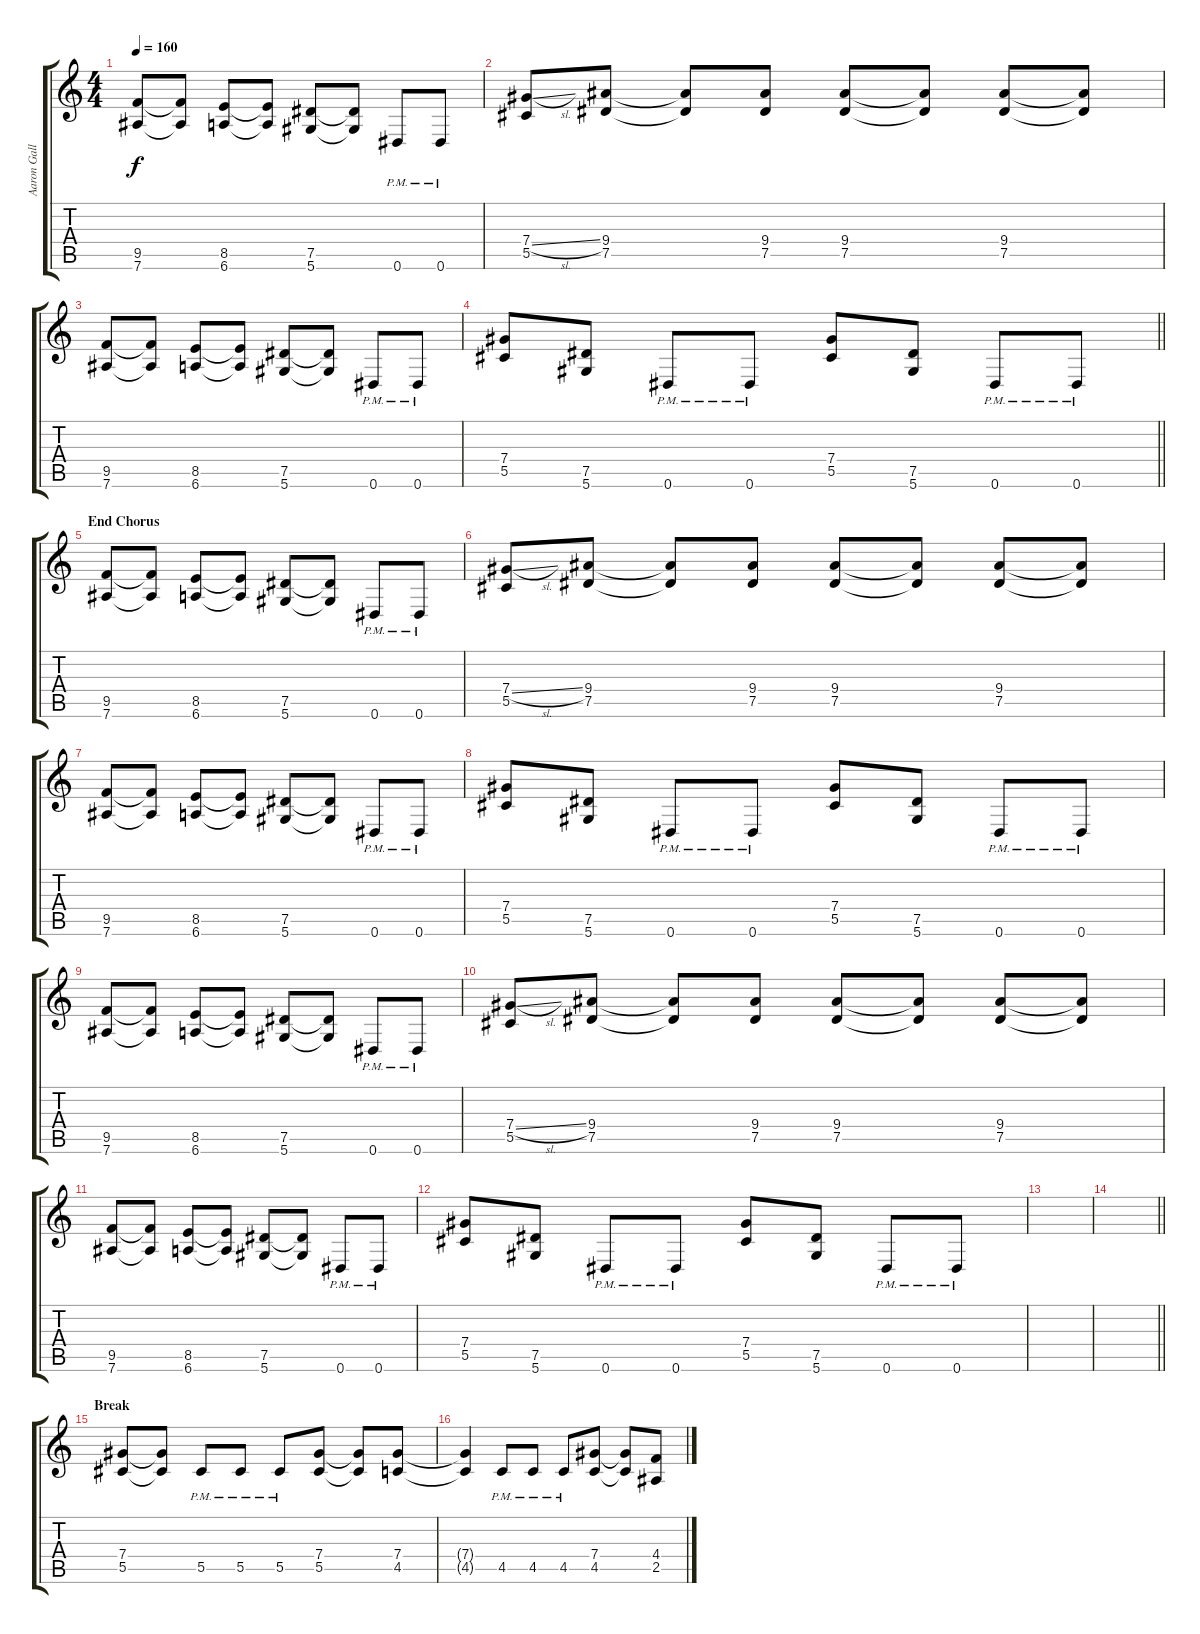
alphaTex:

\track ("Aaron Gallegos" "Aaron Gall") {instrument distortionguitar}
\staff {score tabs}
\tuning (Eb4 Bb3 Gb3 Db3 Ab2 Eb2) {hide}
\ts (4 4)
\tempo 160
\clef g2
\ks c
(9.5 7.6).8{dy f} (9.5{t} 7.6{t}).8 (8.5 6.6).8 (8.5{t} 6.6{t}).8 (7.5 5.6).8 (7.5{t} 5.6{t}).8 0.6{pm}.8 0.6{pm}.8 |
(7.4{sl} 5.5).8 (9.4 7.5).8 (9.4{t} 7.5{t}).8 (9.4 7.5).8 (9.4 7.5).8 (9.4{t} 7.5{t}).8 (9.4 7.5).8 (9.4{t} 7.5{t}).8 |
(9.5 7.6).8 (9.5{t} 7.6{t}).8 (8.5 6.6).8 (8.5{t} 6.6{t}).8 (7.5 5.6).8 (7.5{t} 5.6{t}).8 0.6{pm}.8 0.6{pm}.8 |
\barLineRight lightlight
(7.4 5.5).8 (7.5 5.6).8 0.6{pm}.8 0.6{pm}.8 (7.4 5.5).8 (7.5 5.6).8 0.6{pm}.8 0.6{pm}.8 |
\section ("" "End Chorus")
(9.5 7.6).8 (9.5{t} 7.6{t}).8 (8.5 6.6).8 (8.5{t} 6.6{t}).8 (7.5 5.6).8 (7.5{t} 5.6{t}).8 0.6{pm}.8 0.6{pm}.8 |
(7.4{sl} 5.5).8 (9.4 7.5).8 (9.4{t} 7.5{t}).8 (9.4 7.5).8 (9.4 7.5).8 (9.4{t} 7.5{t}).8 (9.4 7.5).8 (9.4{t} 7.5{t}).8 |
(9.5 7.6).8 (9.5{t} 7.6{t}).8 (8.5 6.6).8 (8.5{t} 6.6{t}).8 (7.5 5.6).8 (7.5{t} 5.6{t}).8 0.6{pm}.8 0.6{pm}.8 |
(7.4 5.5).8 (7.5 5.6).8 0.6{pm}.8 0.6{pm}.8 (7.4 5.5).8 (7.5 5.6).8 0.6{pm}.8 0.6{pm}.8 |
(9.5 7.6).8 (9.5{t} 7.6{t}).8 (8.5 6.6).8 (8.5{t} 6.6{t}).8 (7.5 5.6).8 (7.5{t} 5.6{t}).8 0.6{pm}.8 0.6{pm}.8 |
(7.4{sl} 5.5).8 (9.4 7.5).8 (9.4{t} 7.5{t}).8 (9.4 7.5).8 (9.4 7.5).8 (9.4{t} 7.5{t}).8 (9.4 7.5).8 (9.4{t} 7.5{t}).8 |
(9.5 7.6).8 (9.5{t} 7.6{t}).8 (8.5 6.6).8 (8.5{t} 6.6{t}).8 (7.5 5.6).8 (7.5{t} 5.6{t}).8 0.6{pm}.8 0.6{pm}.8 |
(7.4 5.5).8 (7.5 5.6).8 0.6{pm}.8 0.6{pm}.8 (7.4 5.5).8 (7.5 5.6).8 0.6{pm}.8 0.6{pm}.8 |
|
\barLineRight lightlight
|
\section ("" "Break")
(7.4 5.5).8 (7.4{t} 5.5{t}).8 5.5{pm}.8 5.5{pm}.8 5.5{pm}.8 (7.4 5.5).8 (7.4{t} 5.5{t}).8 (7.4 4.5).8 |
(7.4{t} 4.5{t}).4 4.5{pm}.8 4.5{pm}.8 4.5{pm}.8 (7.4 4.5).8 (7.4{t} 4.5{t}).8 (4.4 2.5).8
